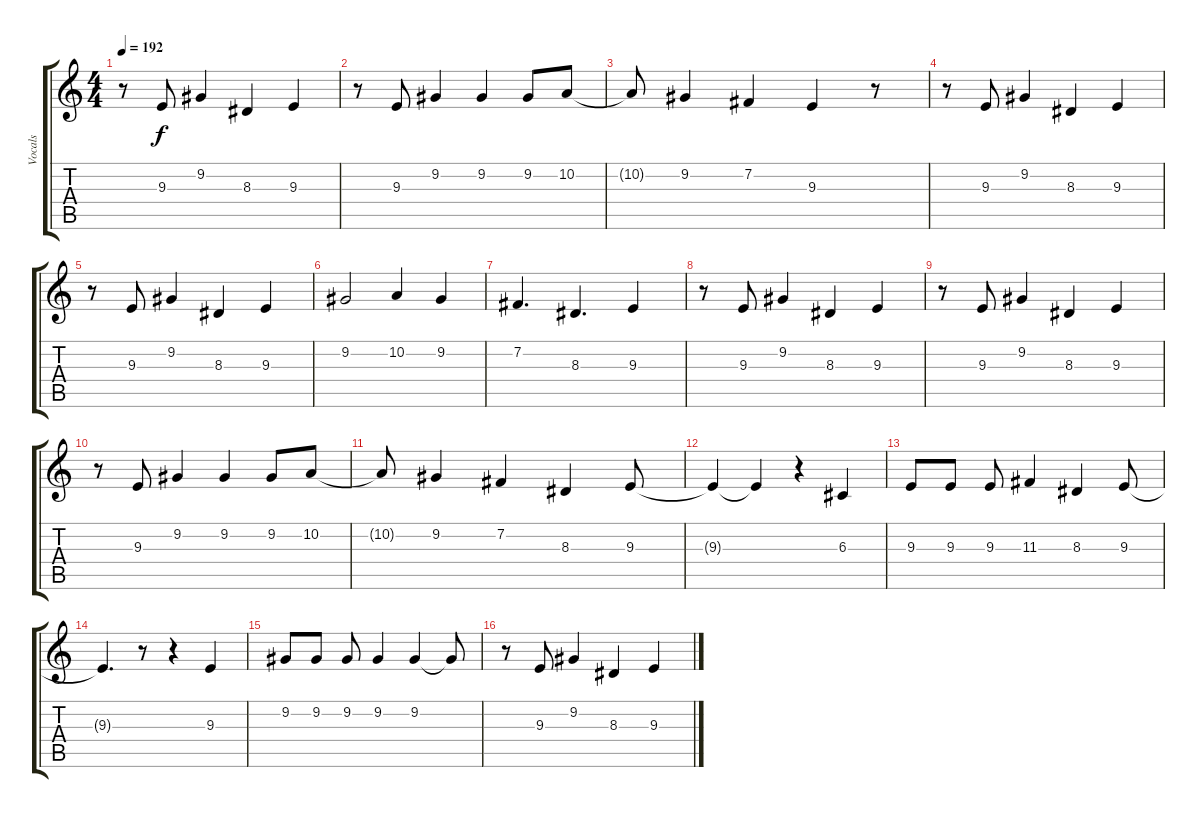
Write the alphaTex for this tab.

\track ("Vocals" "Vocals") {instrument lead2sawtooth}
\staff {score tabs}
\tuning (E4 B3 G3 D3 A2 E2) {hide}
\ts (4 4)
\tempo 192
\clef g2
\ks c
r.8{dy f} 9.3.8 9.2.4 8.3.4 9.3.4 |
r.8 9.3.8 9.2.4 9.2.4 9.2.8 10.2.8 |
10.2{t}.8 9.2.4 7.2.4 9.3.4 r.8 |
r.8 9.3.8 9.2.4 8.3.4 9.3.4 |
r.8 9.3.8 9.2.4 8.3.4 9.3.4 |
9.2.2 10.2.4 9.2.4 |
7.2.4{d} 8.3.4{d} 9.3.4 |
r.8 9.3.8 9.2.4 8.3.4 9.3.4 |
r.8 9.3.8 9.2.4 8.3.4 9.3.4 |
r.8 9.3.8 9.2.4 9.2.4 9.2.8 10.2.8 |
10.2{t}.8 9.2.4 7.2.4 8.3.4 9.3.8 |
9.3{t}.4 9.3{t}.4 r.4 6.3.4 |
9.3.8 9.3.8 9.3.8 11.3.4 8.3.4 9.3.8 |
9.3{t}.4{d} r.8 r.4 9.3.4 |
9.2.8 9.2.8 9.2.8 9.2.4 9.2.4 9.2{t}.8 |
r.8 9.3.8 9.2.4 8.3.4 9.3.4
